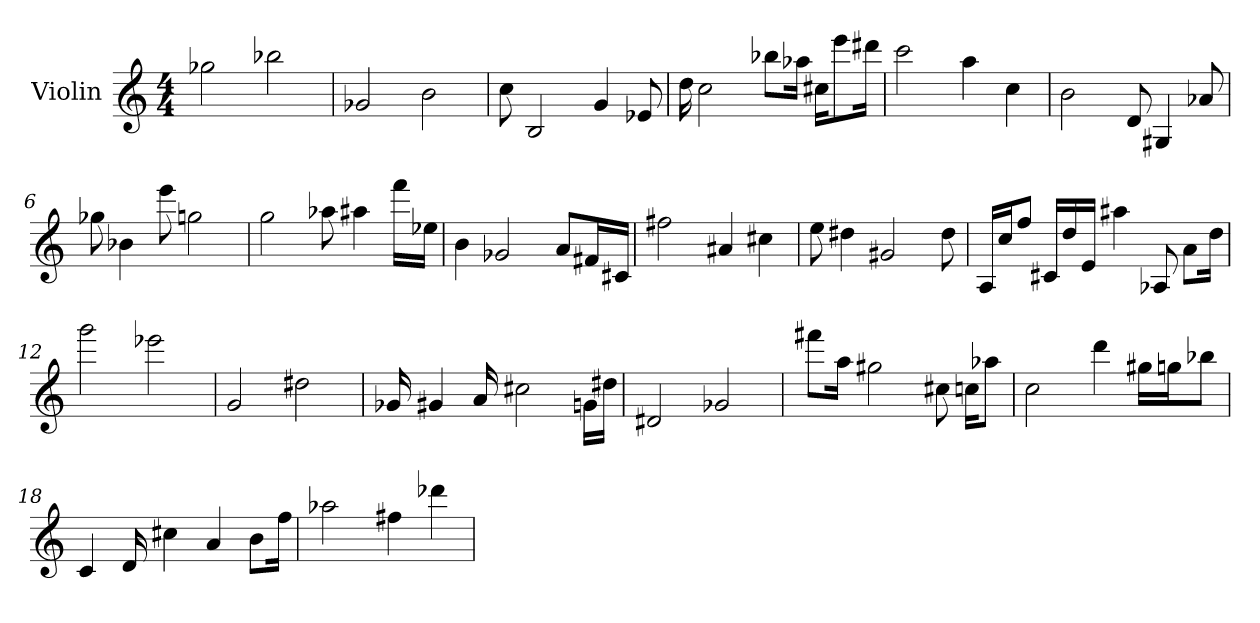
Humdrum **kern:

**kern
*part1
*staff1
*I"Violin
*I'Vln.
*clefG2
*M4/4
=
2gg-
2bb-
=1
2g-
2b
=2
8cc
2B
4g
8e-
=3
16dd
2cc
8bb-\L
16aa-\Jk
16cc#\KL
8eee\
16ddd#\Jk
=4
2ccc
4aa
4cc
=5
2b
8d
4G#
8a-
=6
8gg-
4b-
8eee
2gg
=7
2gg
8aa-
4aa#
16fff\LL
16ee-\JJ
=8
4b
2g-
8a/L
16f#/L
16c#/JJ
=9
2ff#
4a#
4cc#
=10
8ee
4dd#
2g#
8dd#
=11
16A/LL
16cc/J
8ff/J
16c#/LL
16dd/
16e/JJ
4aa#
8A-
8a\L
16dd\Jk
=12
2ggg
2eee-
=13
2g
2dd#
=14
16g-
4g#
16a
2cc#
16g\LL
16dd#\JJ
=15
2d#
2g-
=16
8fff#\L
16aa\Jk
2gg#
8cc#
16cc\KL
8aa-\J
=17
2cc
4ddd
16gg#\LL
16gg\J
8bb-\J
=18
4c
16d
4cc#
4a
8b\L
16ff\Jk
=19
2aa-
4ff#
4ddd-
=
*-
